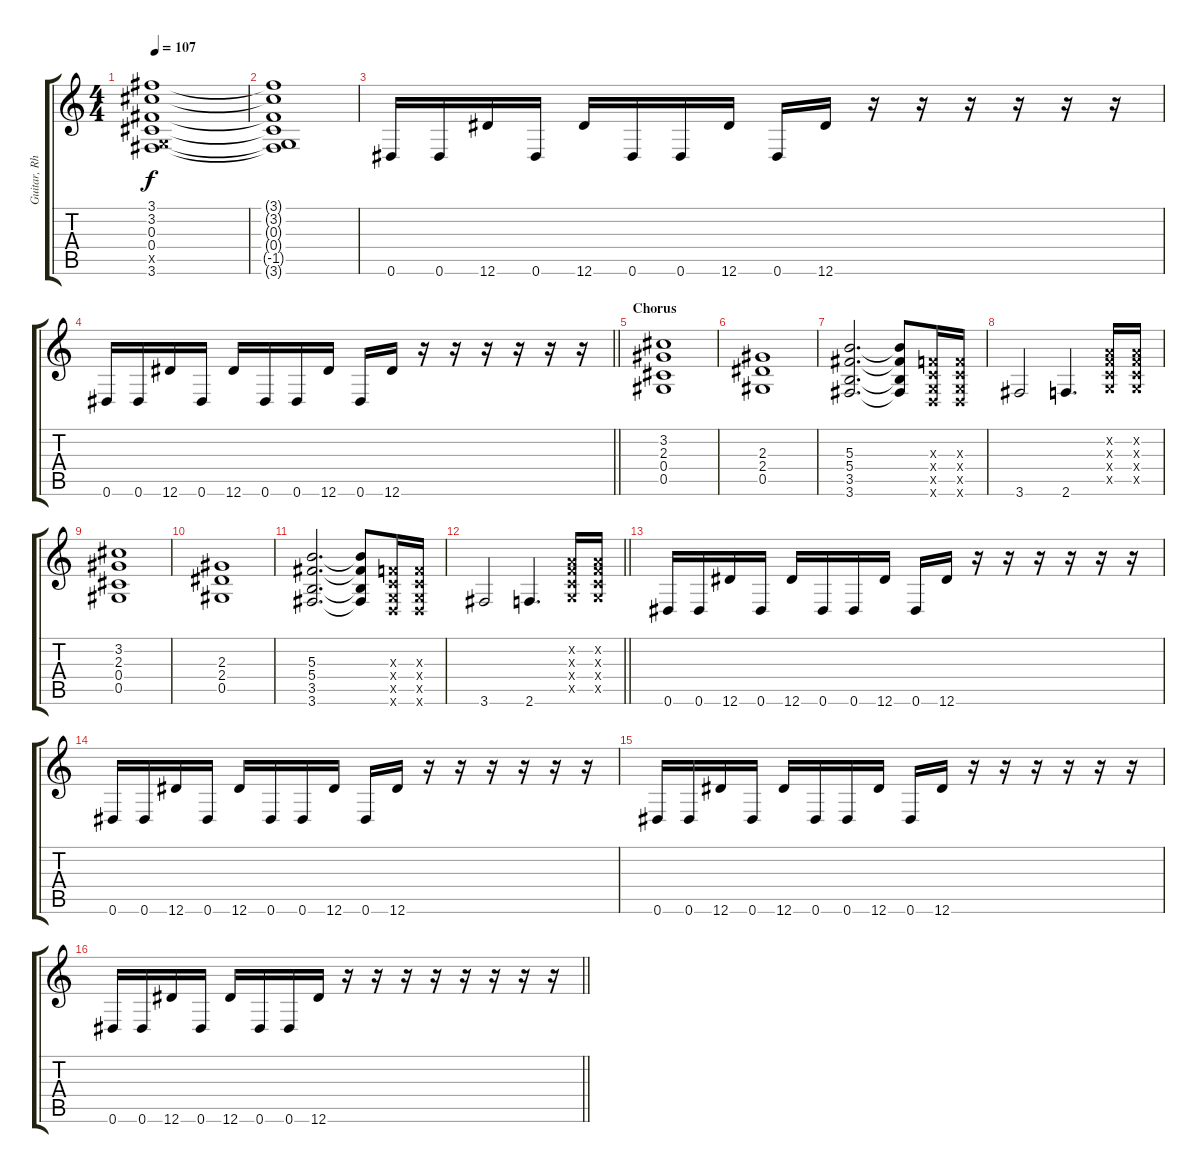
\track ("Guitar, Rhythm" "Guitar, Rh") {instrument distortionguitar}
\staff {score tabs}
\tuning (Eb4 Bb3 Gb3 Db3 Ab2 Eb2) {hide}
\ts (4 4)
\tempo 107
\clef g2
\ks c
(3.1 3.2 0.3 0.4 -1.5{x} 3.6).1{dy f} |
(3.1{t} 3.2{t} 0.3{t} 0.4{t} -1.5{t} 3.6{t}).1 |
0.6.16 0.6.16 12.6.16 0.6.16 12.6.16 0.6.16 0.6.16 12.6.16 0.6.16 12.6.16 r.16 r.16 r.16 r.16 r.16 r.16 |
\barLineRight lightlight
0.6.16 0.6.16 12.6.16 0.6.16 12.6.16 0.6.16 0.6.16 12.6.16 0.6.16 12.6.16 r.16 r.16 r.16 r.16 r.16 r.16 |
\section ("" "Chorus")
(3.2 2.3 0.4 0.5).1 |
(2.3 2.4 0.5).1 |
(5.3 5.4 3.5 3.6).2{d} (5.3{t} 5.4{t} 3.5{t} 3.6{t}).8 (-1.3{x} -1.4{x} -1.5{x} -1.6{x}).16 (-1.3{x} -1.4{x} -1.5{x} -1.6{x}).16 |
3.6.2 2.6.4{d} (-1.2{x} -1.3{x} -1.4{x} -1.5{x}).16 (-1.2{x} -1.3{x} -1.4{x} -1.5{x}).16 |
(3.2 2.3 0.4 0.5).1 |
(2.3 2.4 0.5).1 |
(5.3 5.4 3.5 3.6).2{d} (5.3{t} 5.4{t} 3.5{t} 3.6{t}).8 (-1.3{x} -1.4{x} -1.5{x} -1.6{x}).16 (-1.3{x} -1.4{x} -1.5{x} -1.6{x}).16 |
\barLineRight lightlight
3.6.2 2.6.4{d} (-1.2{x} -1.3{x} -1.4{x} -1.5{x}).16 (-1.2{x} -1.3{x} -1.4{x} -1.5{x}).16 |
0.6.16 0.6.16 12.6.16 0.6.16 12.6.16 0.6.16 0.6.16 12.6.16 0.6.16 12.6.16 r.16 r.16 r.16 r.16 r.16 r.16 |
0.6.16 0.6.16 12.6.16 0.6.16 12.6.16 0.6.16 0.6.16 12.6.16 0.6.16 12.6.16 r.16 r.16 r.16 r.16 r.16 r.16 |
0.6.16 0.6.16 12.6.16 0.6.16 12.6.16 0.6.16 0.6.16 12.6.16 0.6.16 12.6.16 r.16 r.16 r.16 r.16 r.16 r.16 |
\barLineRight lightlight
0.6.16 0.6.16 12.6.16 0.6.16 12.6.16 0.6.16 0.6.16 12.6.16 r.16 r.16 r.16 r.16 r.16 r.16 r.16 r.16
